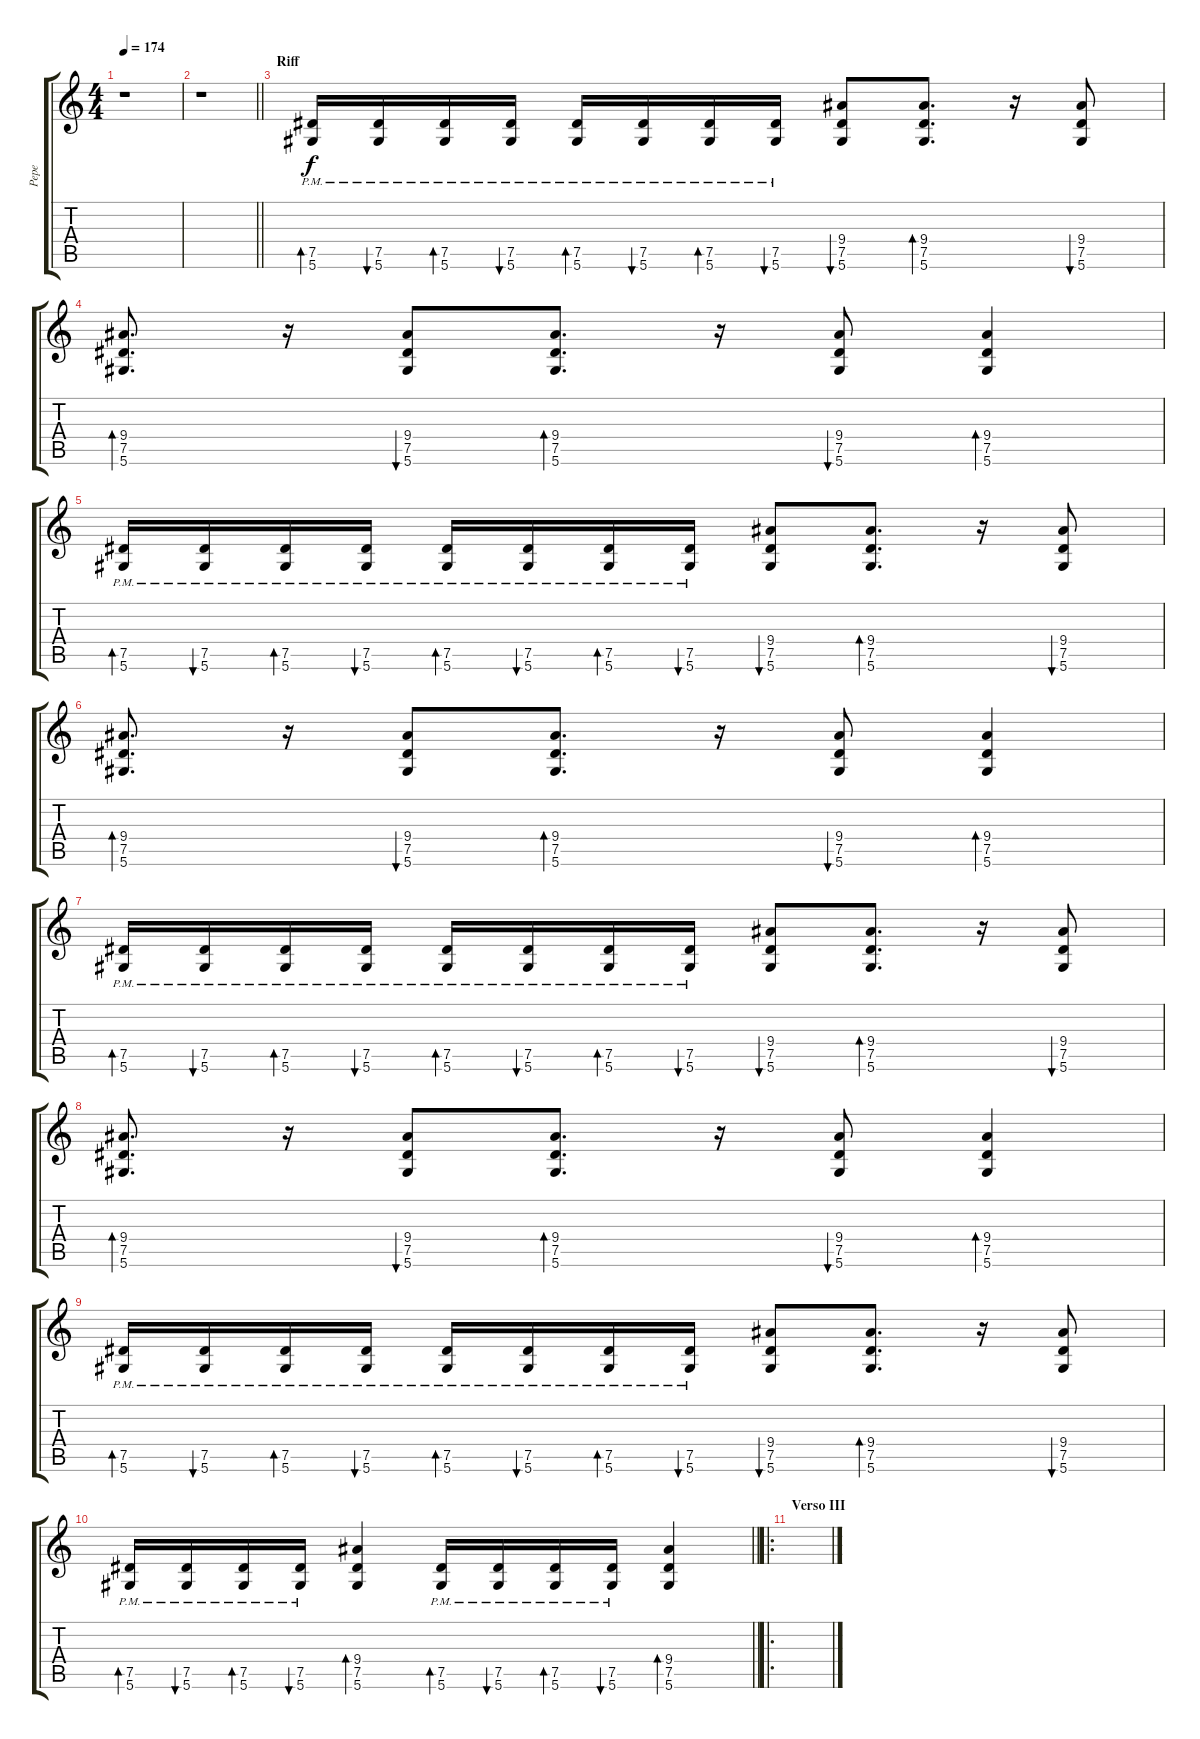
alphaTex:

\track ("Pepe" "Pepe") {instrument distortionguitar}
\staff {score tabs}
\tuning (Eb4 Bb3 Gb3 Db3 Ab2 Eb2) {hide}
\ts (4 4)
\tempo 174
\clef g2
\ks c
r.1{dy f} |
\barLineRight lightlight
r.1 |
\section ("" "Riff")
(7.5{pm} 5.6{pm}).16{bd 60} (7.5{pm} 5.6{pm}).16{bu 60} (7.5{pm} 5.6{pm}).16{bd 60} (7.5{pm} 5.6{pm}).16{bu 60} (7.5{pm} 5.6{pm}).16{bd 60} (7.5{pm} 5.6{pm}).16{bu 60} (7.5{pm} 5.6{pm}).16{bd 60} (7.5{pm} 5.6{pm}).16{bu 60} (9.4 7.5 5.6).8{bu 120} (9.4 7.5 5.6).8{d bd 120} r.16 (9.4 7.5 5.6).8{bu 120} |
(9.4 7.5 5.6).8{d bd 120} r.16 (9.4 7.5 5.6).8{bu 120} (9.4 7.5 5.6).8{d bd 120} r.16 (9.4 7.5 5.6).8{bu 120} (9.4 7.5 5.6).4{bd 120} |
(7.5{pm} 5.6{pm}).16{bd 60} (7.5{pm} 5.6{pm}).16{bu 60} (7.5{pm} 5.6{pm}).16{bd 60} (7.5{pm} 5.6{pm}).16{bu 60} (7.5{pm} 5.6{pm}).16{bd 60} (7.5{pm} 5.6{pm}).16{bu 60} (7.5{pm} 5.6{pm}).16{bd 60} (7.5{pm} 5.6{pm}).16{bu 60} (9.4 7.5 5.6).8{bu 120} (9.4 7.5 5.6).8{d bd 120} r.16 (9.4 7.5 5.6).8{bu 120} |
(9.4 7.5 5.6).8{d bd 120} r.16 (9.4 7.5 5.6).8{bu 120} (9.4 7.5 5.6).8{d bd 120} r.16 (9.4 7.5 5.6).8{bu 120} (9.4 7.5 5.6).4{bd 120} |
(7.5{pm} 5.6{pm}).16{bd 60} (7.5{pm} 5.6{pm}).16{bu 60} (7.5{pm} 5.6{pm}).16{bd 60} (7.5{pm} 5.6{pm}).16{bu 60} (7.5{pm} 5.6{pm}).16{bd 60} (7.5{pm} 5.6{pm}).16{bu 60} (7.5{pm} 5.6{pm}).16{bd 60} (7.5{pm} 5.6{pm}).16{bu 60} (9.4 7.5 5.6).8{bu 120} (9.4 7.5 5.6).8{d bd 120} r.16 (9.4 7.5 5.6).8{bu 120} |
(9.4 7.5 5.6).8{d bd 120} r.16 (9.4 7.5 5.6).8{bu 120} (9.4 7.5 5.6).8{d bd 120} r.16 (9.4 7.5 5.6).8{bu 120} (9.4 7.5 5.6).4{bd 120} |
(7.5{pm} 5.6{pm}).16{bd 60} (7.5{pm} 5.6{pm}).16{bu 60} (7.5{pm} 5.6{pm}).16{bd 60} (7.5{pm} 5.6{pm}).16{bu 60} (7.5{pm} 5.6{pm}).16{bd 60} (7.5{pm} 5.6{pm}).16{bu 60} (7.5{pm} 5.6{pm}).16{bd 60} (7.5{pm} 5.6{pm}).16{bu 60} (9.4 7.5 5.6).8{bu 120} (9.4 7.5 5.6).8{d bd 120} r.16 (9.4 7.5 5.6).8{bu 120} |
\barLineRight lightlight
(7.5{pm} 5.6{pm}).16{bd 60} (7.5{pm} 5.6{pm}).16{bu 60} (7.5{pm} 5.6{pm}).16{bd 60} (7.5{pm} 5.6{pm}).16{bu 60} (9.4 7.5 5.6).4{bd 120} (7.5{pm} 5.6{pm}).16{bd 60} (7.5{pm} 5.6{pm}).16{bu 60} (7.5{pm} 5.6{pm}).16{bd 60} (7.5{pm} 5.6{pm}).16{bu 60} (9.4 7.5 5.6).4{bd 120} |
\ro
\section ("" "Verso III")
